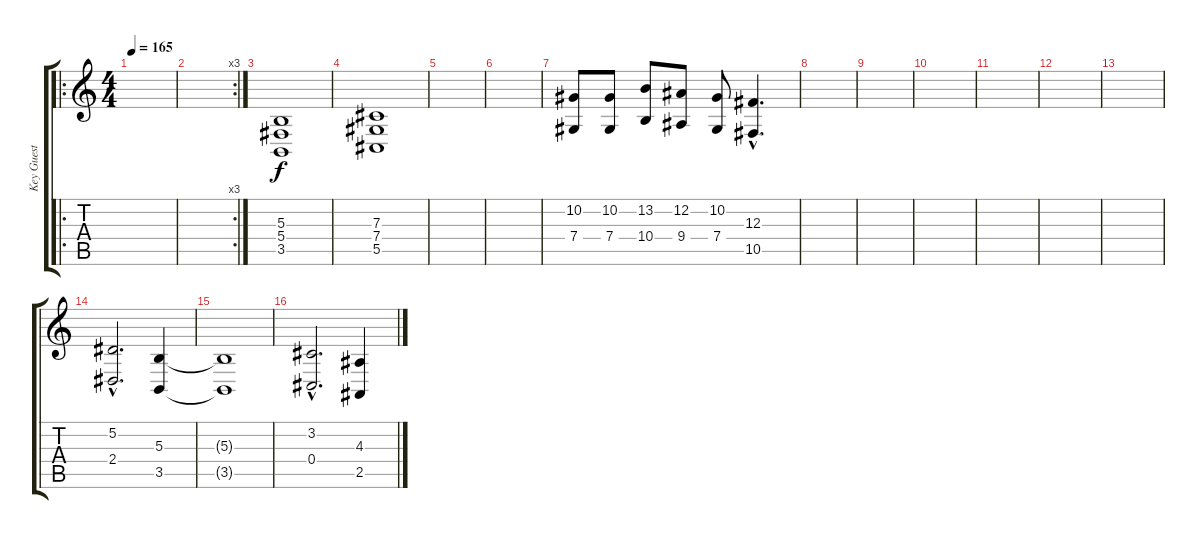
\track ("Key Guest 2" "Key Guest ") {instrument stringensemble2}
\staff {score tabs}
\tuning (Eb4 Bb3 Gb3 Db3 Ab2 Eb2) {hide}
\ro
\ts (4 4)
\tempo 165
\clef g2
\ks c
|
\rc 3
|
(5.3 5.4 3.5).1 |
(7.3 7.4 5.5).1 |
|
|
(10.2 7.4).8{instrument distortionguitar} (10.2 7.4).8 (13.2 10.4).8 (12.2 9.4).8 (10.2 7.4).8 (12.3{hac} 10.5{hac}).4{d} |
|
|
|
|
|
|
(5.2{hac} 2.4{hac}).2{d instrument tremolostrings} (5.3 3.5).4 |
(5.3{t} 3.5{t}).1 |
(3.2{hac} 0.4{hac}).2{d} (4.3 2.5).4
